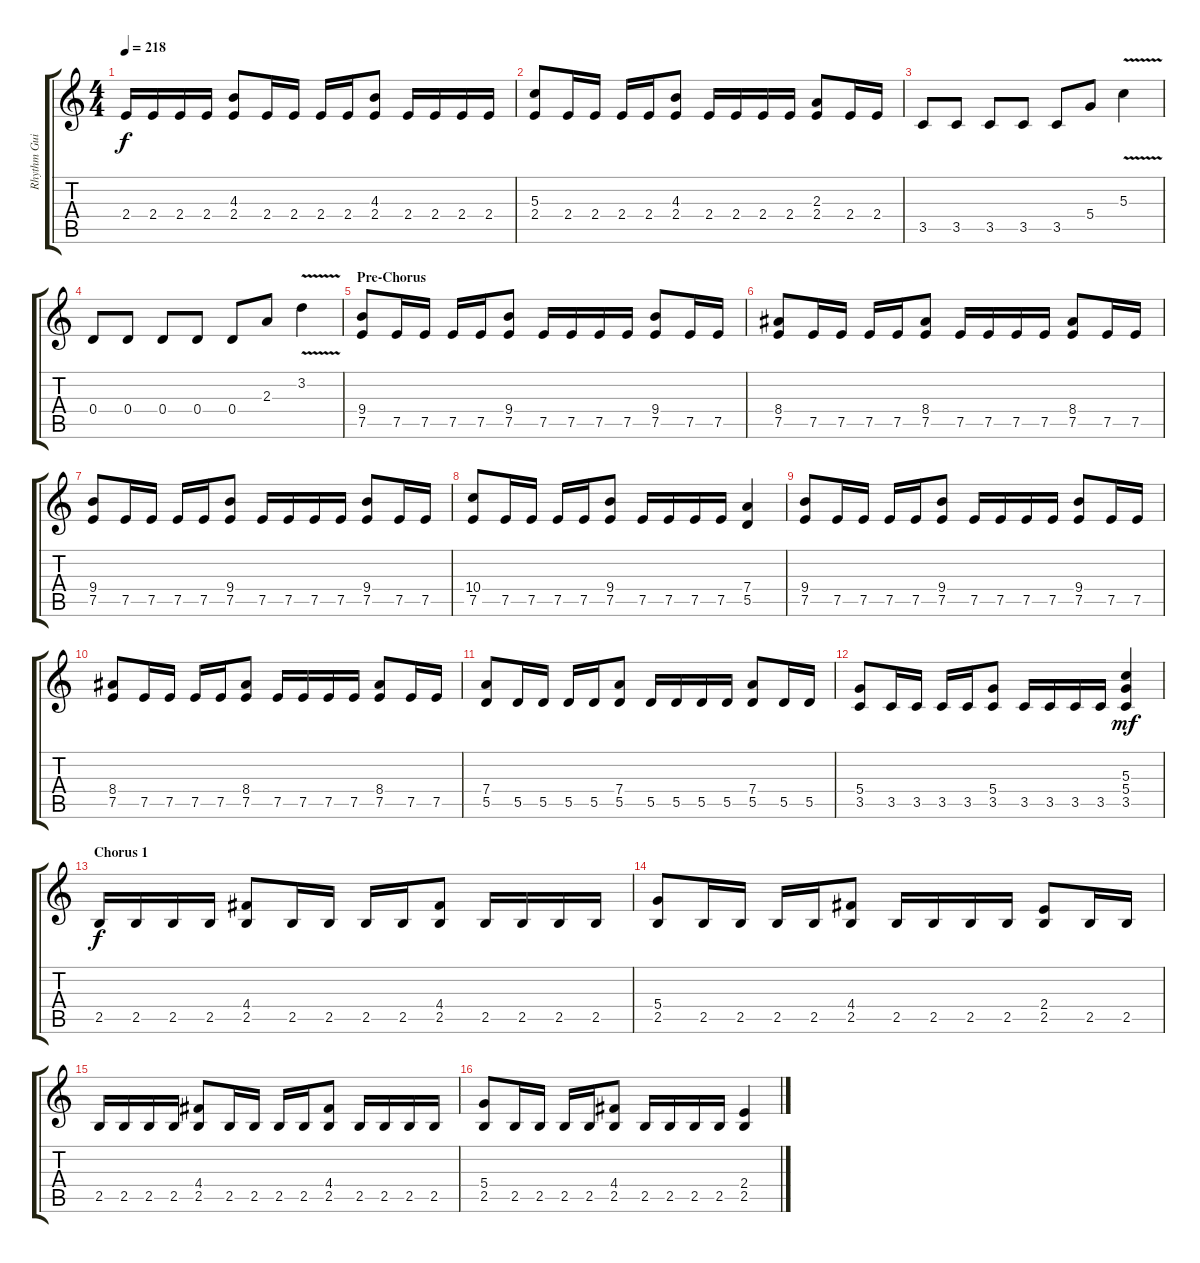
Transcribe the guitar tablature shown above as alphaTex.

\track ("Rhythm Guitar 2" "Rhythm Gui") {instrument overdrivenguitar}
\staff {score tabs}
\tuning (E4 B3 G3 D3 A2 E2) {hide}
\ts (4 4)
\tempo 218
\clef g2
\ks c
2.4.16{dy f} 2.4.16 2.4.16 2.4.16 (4.3 2.4).8 2.4.16 2.4.16 2.4.16 2.4.16 (4.3 2.4).8 2.4.16 2.4.16 2.4.16 2.4.16 |
(5.3 2.4).8 2.4.16 2.4.16 2.4.16 2.4.16 (4.3 2.4).8 2.4.16 2.4.16 2.4.16 2.4.16 (2.3 2.4).8 2.4.16 2.4.16 |
3.5.8 3.5.8 3.5.8 3.5.8 3.5.8 5.4.8 5.3{v}.4 |
0.4.8 0.4.8 0.4.8 0.4.8 0.4.8 2.3.8 3.2{v}.4 |
\section ("" "Pre-Chorus")
(9.4 7.5).8 7.5.16 7.5.16 7.5.16 7.5.16 (9.4 7.5).8 7.5.16 7.5.16 7.5.16 7.5.16 (9.4 7.5).8 7.5.16 7.5.16 |
(8.4 7.5).8 7.5.16 7.5.16 7.5.16 7.5.16 (8.4 7.5).8 7.5.16 7.5.16 7.5.16 7.5.16 (8.4 7.5).8 7.5.16 7.5.16 |
(9.4 7.5).8 7.5.16 7.5.16 7.5.16 7.5.16 (9.4 7.5).8 7.5.16 7.5.16 7.5.16 7.5.16 (9.4 7.5).8 7.5.16 7.5.16 |
(10.4 7.5).8 7.5.16 7.5.16 7.5.16 7.5.16 (9.4 7.5).8 7.5.16 7.5.16 7.5.16 7.5.16 (7.4 5.5).4 |
(9.4 7.5).8 7.5.16 7.5.16 7.5.16 7.5.16 (9.4 7.5).8 7.5.16 7.5.16 7.5.16 7.5.16 (9.4 7.5).8 7.5.16 7.5.16 |
(8.4 7.5).8 7.5.16 7.5.16 7.5.16 7.5.16 (8.4 7.5).8 7.5.16 7.5.16 7.5.16 7.5.16 (8.4 7.5).8 7.5.16 7.5.16 |
(7.4 5.5).8 5.5.16 5.5.16 5.5.16 5.5.16 (7.4 5.5).8 5.5.16 5.5.16 5.5.16 5.5.16 (7.4 5.5).8 5.5.16 5.5.16 |
(5.4 3.5).8 3.5.16 3.5.16 3.5.16 3.5.16 (5.4 3.5).8 3.5.16 3.5.16 3.5.16 3.5.16 (5.3 5.4 3.5).4{dy mf} |
\section ("" "Chorus 1")
2.5.16{dy f} 2.5.16 2.5.16 2.5.16 (4.4 2.5).8 2.5.16 2.5.16 2.5.16 2.5.16 (4.4 2.5).8 2.5.16 2.5.16 2.5.16 2.5.16 |
(5.4 2.5).8 2.5.16 2.5.16 2.5.16 2.5.16 (4.4 2.5).8 2.5.16 2.5.16 2.5.16 2.5.16 (2.4 2.5).8 2.5.16 2.5.16 |
2.5.16 2.5.16 2.5.16 2.5.16 (4.4 2.5).8 2.5.16 2.5.16 2.5.16 2.5.16 (4.4 2.5).8 2.5.16 2.5.16 2.5.16 2.5.16 |
(5.4 2.5).8 2.5.16 2.5.16 2.5.16 2.5.16 (4.4 2.5).8 2.5.16 2.5.16 2.5.16 2.5.16 (2.4 2.5).4
